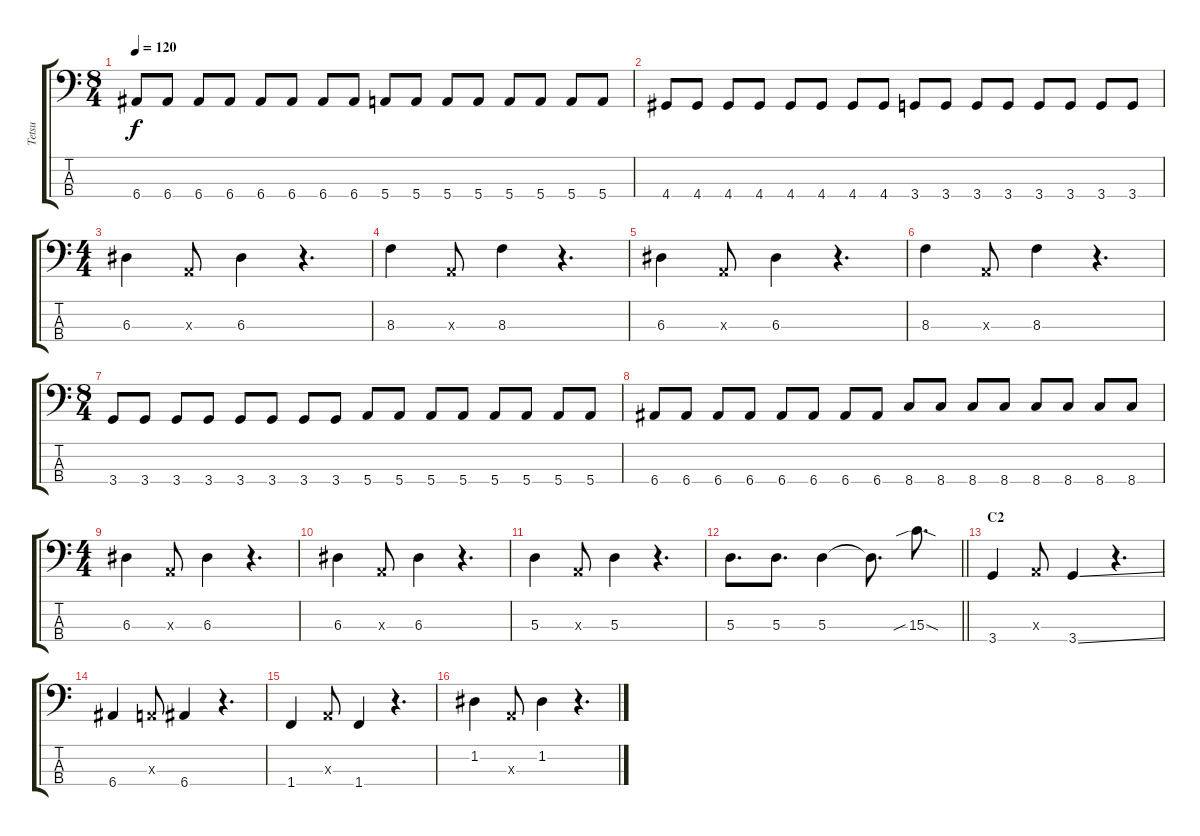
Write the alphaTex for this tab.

\track ("Tetsu" "Tetsu") {mute instrument electricbasspick}
\staff {score tabs}
\tuning (G2 D2 A1 E1) {hide}
\ts (8 4)
\tempo 120
\clef f4
\ks c
6.4.8{dy f} 6.4.8 6.4.8 6.4.8 6.4.8 6.4.8 6.4.8 6.4.8 5.4.8 5.4.8 5.4.8 5.4.8 5.4.8 5.4.8 5.4.8 5.4.8 |
4.4.8 4.4.8 4.4.8 4.4.8 4.4.8 4.4.8 4.4.8 4.4.8 3.4.8 3.4.8 3.4.8 3.4.8 3.4.8 3.4.8 3.4.8 3.4.8 |
\ts (4 4)
6.3.4 0.3{x}.8 6.3.4 r.4{d} |
8.3.4 0.3{x}.8 8.3.4 r.4{d} |
6.3.4 0.3{x}.8 6.3.4 r.4{d} |
8.3.4 0.3{x}.8 8.3.4 r.4{d} |
\ts (8 4)
3.4.8 3.4.8 3.4.8 3.4.8 3.4.8 3.4.8 3.4.8 3.4.8 5.4.8 5.4.8 5.4.8 5.4.8 5.4.8 5.4.8 5.4.8 5.4.8 |
6.4.8 6.4.8 6.4.8 6.4.8 6.4.8 6.4.8 6.4.8 6.4.8 8.4.8 8.4.8 8.4.8 8.4.8 8.4.8 8.4.8 8.4.8 8.4.8 |
\ts (4 4)
6.3.4 0.3{x}.8 6.3.4 r.4{d} |
6.3.4 0.3{x}.8 6.3.4 r.4{d} |
5.3.4 0.3{x}.8 5.3.4 r.4{d} |
\barLineRight lightlight
5.3.8{d} 5.3.8{d} 5.3.4 5.3{t}.8{d} 15.3{sib sod}.8{d} |
\section ("" "C2")
3.4.4 0.3{x}.8 3.4{ss}.4 r.4{d} |
6.4.4 0.3{x}.8 6.4.4 r.4{d} |
1.4.4 0.3{x}.8 1.4.4 r.4{d} |
1.2.4 0.3{x}.8 1.2.4 r.4{d}
